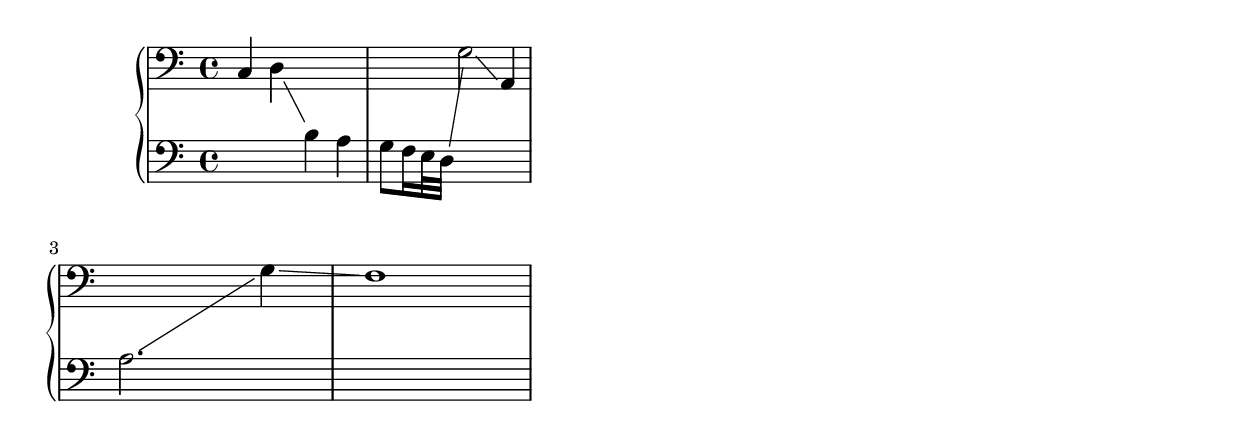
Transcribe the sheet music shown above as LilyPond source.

\version "2.3.17"

\header {
texidoc = "Note head lines (e.g. glissando)
run between centers of the note heads."
}

su = { \change Staff = up}
sd = { \change Staff = down}

\score {
    \context PianoStaff
         <<
	\context Staff = up   {
            \set PianoStaff.connectArpeggios = ##t
	    \showStaffSwitch
	    \clef F
	    c4 d \sd b a g8 f16 e32 d \su g2 \glissando a,4 \sd \break a2. \su g4 \glissando f1
	}
	\context Staff = down {
	    \clef F s1*4
	}
    >>
\paper {
    linewidth = 8.0 \cm
}
}


